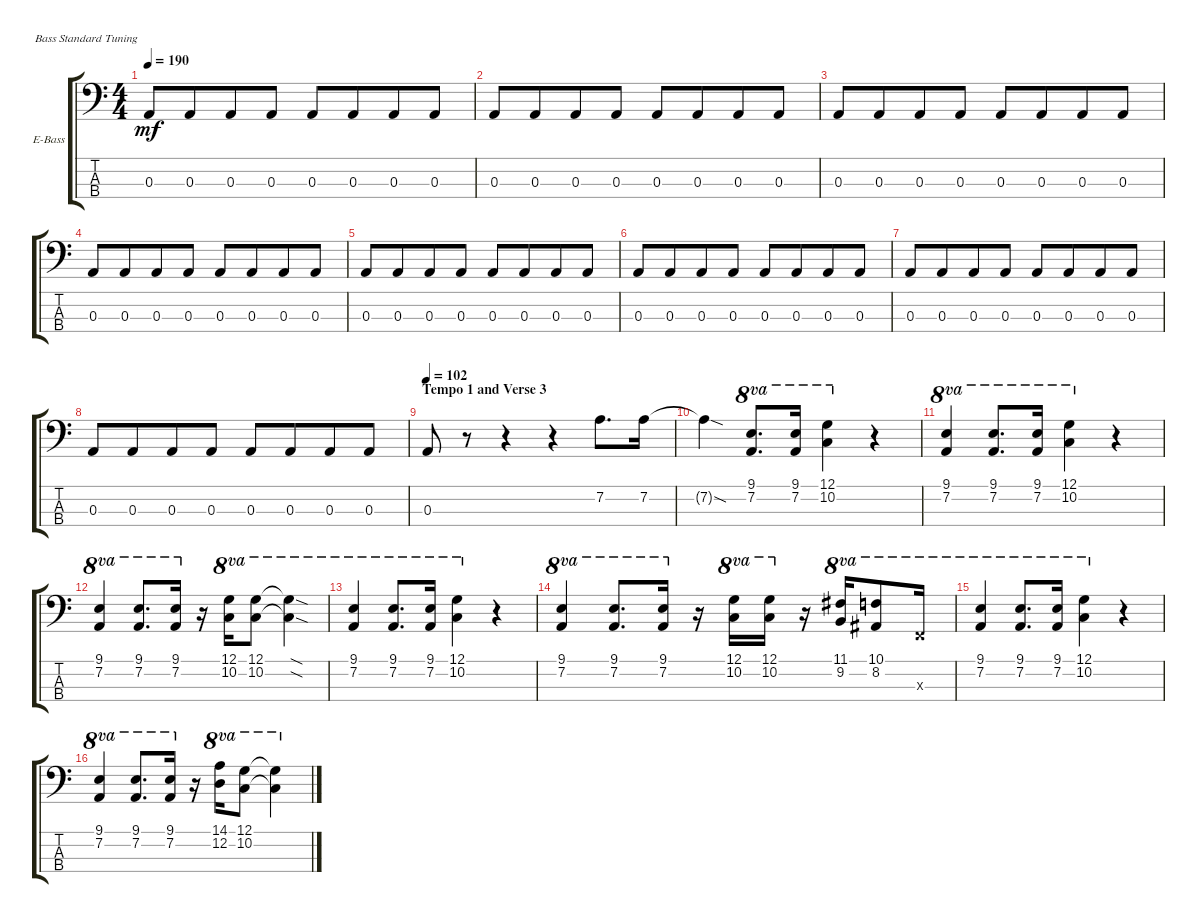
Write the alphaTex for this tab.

\bracketExtendMode groupsimilarinstruments
\firstSystemTrackNameOrientation horizontal
\otherSystemsTrackNameOrientation horizontal
\track ("John Paul Jones" "E-Bass") {instrument electricbassfinger}
\staff {score tabs}
\tuning (G2 D2 A1 E1)
\ts (4 4)
\tempo 190
\clef f4
\ks c
0.3.8{dy mf beam merge} 0.3.8{beam merge} 0.3.8{beam merge} 0.3.8 0.3.8{beam merge} 0.3.8{beam merge} 0.3.8{beam merge} 0.3.8 |
0.3.8{beam merge} 0.3.8{beam merge} 0.3.8{beam merge} 0.3.8 0.3.8{beam merge} 0.3.8{beam merge} 0.3.8{beam merge} 0.3.8 |
0.3.8{beam merge} 0.3.8{beam merge} 0.3.8{beam merge} 0.3.8 0.3.8{beam merge} 0.3.8{beam merge} 0.3.8{beam merge} 0.3.8 |
0.3.8{beam merge} 0.3.8{beam merge} 0.3.8{beam merge} 0.3.8 0.3.8{beam merge} 0.3.8{beam merge} 0.3.8{beam merge} 0.3.8 |
0.3.8{beam merge} 0.3.8{beam merge} 0.3.8{beam merge} 0.3.8 0.3.8{beam merge} 0.3.8{beam merge} 0.3.8{beam merge} 0.3.8 |
0.3.8{beam merge} 0.3.8{beam merge} 0.3.8{beam merge} 0.3.8 0.3.8{beam merge} 0.3.8{beam merge} 0.3.8{beam merge} 0.3.8 |
0.3.8{beam merge} 0.3.8{beam merge} 0.3.8{beam merge} 0.3.8 0.3.8{beam merge} 0.3.8{beam merge} 0.3.8{beam merge} 0.3.8 |
0.3.8{beam merge} 0.3.8{beam merge} 0.3.8{beam merge} 0.3.8 0.3.8{beam merge} 0.3.8{beam merge} 0.3.8{beam merge} 0.3.8 |
\section ("" "Tempo 1 and Verse 3")
\tempo 102
0.3.8 r.8 r.4 r.4 7.2.8{d} 7.2.16 |
7.2{sod t}.4 (9.1 7.2).8{d ot 8va} (9.1 7.2).16{ot 8va} (12.1 10.2).4{ot 8va} r.4 |
(9.1 7.2).4{ot 8va} (9.1 7.2).8{d ot 8va} (9.1 7.2).16{ot 8va} (12.1 10.2).4{ot 8va} r.4 |
(7.2 9.1).4{ot 8va} (9.1 7.2).8{d ot 8va} (7.2 9.1).16{ot 8va} r.16 (12.1 10.2).16{ot 8va} (10.2 12.1).8{ot 8va} (12.1{sod t} 10.2{sod t}).4{ot 8va} |
(9.1 7.2).4{ot 8va} (9.1 7.2).8{d ot 8va} (9.1 7.2).16{ot 8va} (12.1 10.2).4{ot 8va} r.4 |
(9.1 7.2).4{ot 8va} (7.2 9.1).8{d ot 8va} (9.1 7.2).16{ot 8va} r.16 (10.2 12.1).16{ot 8va} (12.1 10.2).16{ot 8va} r.16 (11.1 9.2).16{ot 8va} (10.1 8.2).8{ot 8va} 8.3{x}.16{ot 8va} |
(9.1 7.2).4{ot 8va} (9.1 7.2).8{d ot 8va} (9.1 7.2).16{ot 8va} (12.1 10.2).4{ot 8va} r.4 |
(7.2 9.1).4{ot 8va} (9.1 7.2).8{d ot 8va} (9.1 7.2).16{ot 8va} r.16 (14.1 12.2).16{ot 8va} (12.1 10.2).8{ot 8va} (10.2{t} 12.1{t}).4{ot 8va}
